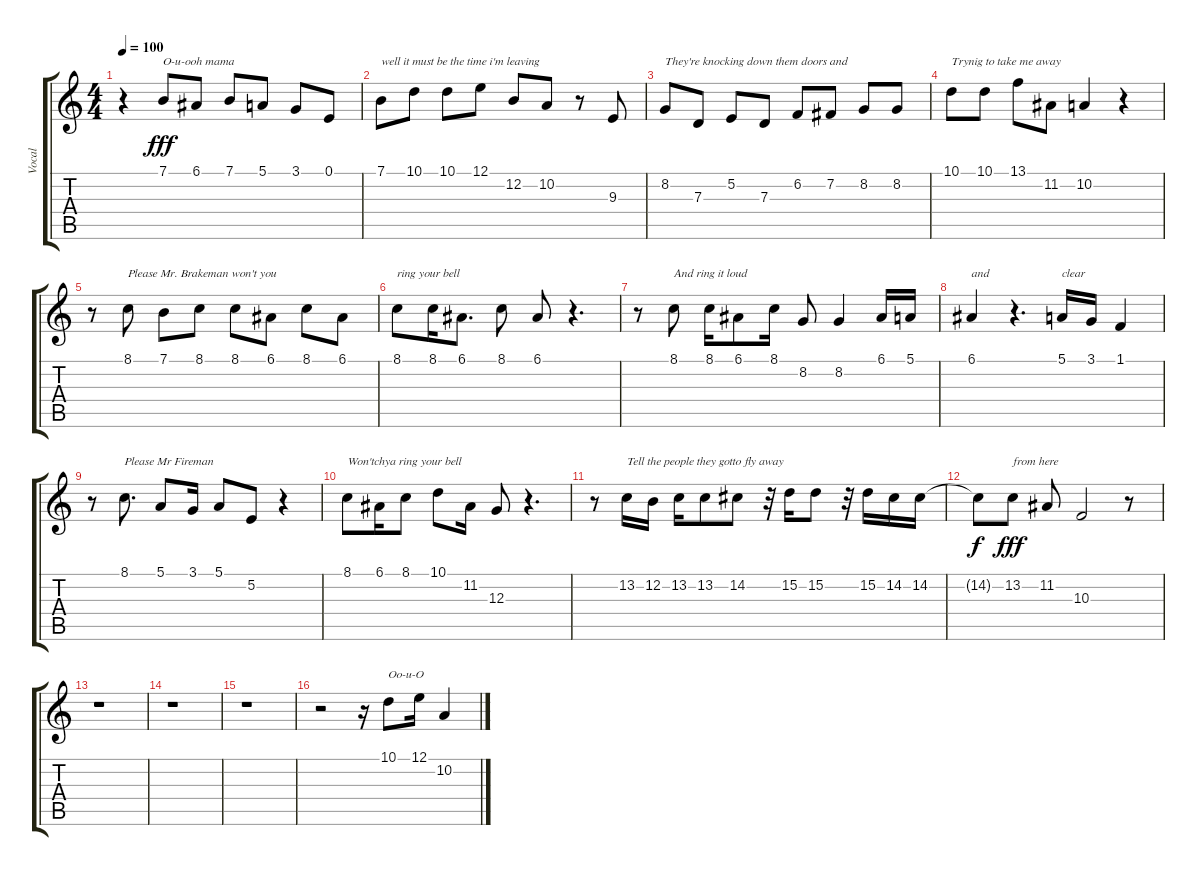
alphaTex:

\track ("Vocal" "Vocal") {instrument synthvoice}
\staff {score tabs}
\tuning (E4 B3 G3 D3 A2 E2) {hide}
\ts (4 4)
\tempo 100
\clef g2
\ks c
r.4{dy fff} 7.1.8{txt "O-u-ooh mama"} 6.1.8 7.1.8 5.1.8 3.1.8 0.1.8 |
7.1.8{txt "well it must be the time i'm leaving"} 10.1.8 10.1.8 12.1.8 12.2.8 10.2.8 r.8 9.3.8 |
8.2.8{txt "They're knocking down them doors and"} 7.3.8 5.2.8 7.3.8 6.2.8 7.2.8 8.2.8 8.2.8 |
10.1.8{txt "Trynig to take me away"} 10.1.8 13.1.8 11.2.8 10.2.4 r.4 |
r.8 8.1.8{txt "Please Mr. Brakeman won't you"} 7.1.8 8.1.8 8.1.8 6.1.8 8.1.8 6.1.8 |
8.1.8{txt "ring your bell"} 8.1.16 6.1.8{d} 8.1.8 6.1.8 r.4{d} |
r.8 8.1.8{txt "And ring it loud"} 8.1.16 6.1.8 8.1.16 8.2.8 8.2.4 6.1.16 5.1.16 |
6.1.4{txt "and"} r.4{d} 5.1.16{txt "clear"} 3.1.16 1.1.4 |
r.8 8.1.8{d txt "Please Mr Fireman"} 5.1.8 3.1.16 5.1.8 5.2.8 r.4 |
8.1.8{txt "Won'tchya ring your bell"} 6.1.16 8.1.8 10.1.8 11.2.16 12.3.8 r.4{d} |
r.8 13.2.16{txt "Tell the people they gotto fly away"} 12.2.16 13.2.16 13.2.8 14.2.8 r.32 15.2.16 15.2.8 r.32 15.2.16 14.2.16 14.2.16 |
14.2{t}.8{dy f} 13.2.8{txt "from here" dy fff} 11.2.8 10.3.2 r.8 |
r.1 |
r.1 |
r.1 |
r.2 r.16 10.1.8{txt "Oo-u-O"} 12.1.16 10.2.4
